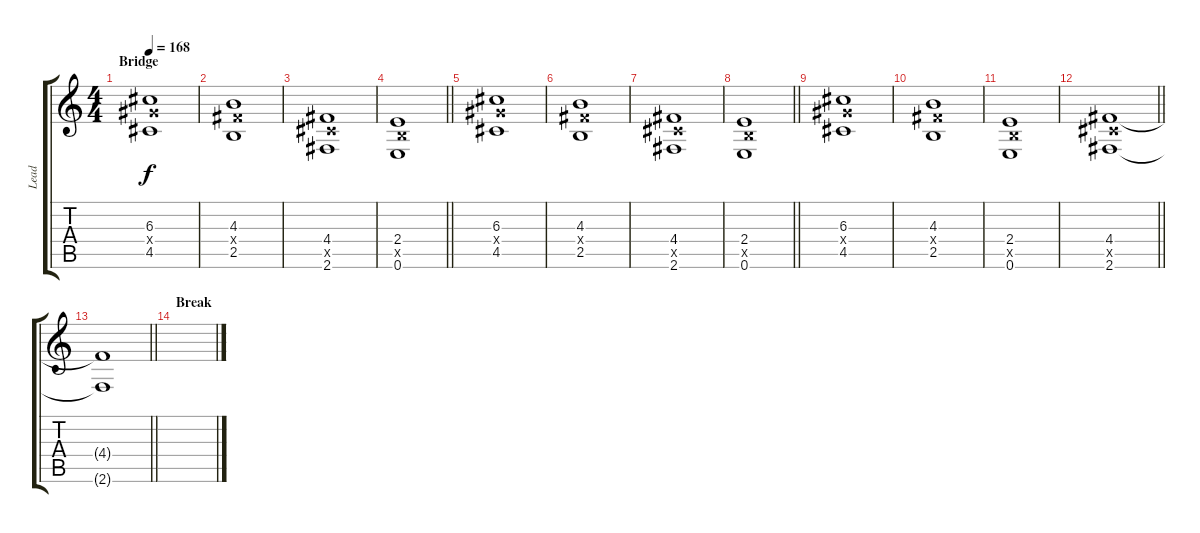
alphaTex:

\track ("Lead" "Lead") {instrument overdrivenguitar}
\staff {score tabs}
\tuning (E4 B3 G3 D3 A2 E2) {hide}
\ts (4 4)
\section ("" "Bridge")
\tempo 168
\clef g2
\ks c
(6.3 6.4{x} 4.5).1{dy f} |
(4.3 4.4{x} 2.5).1 |
(4.4 4.5{x} 2.6).1 |
\barLineRight lightlight
(2.4 2.5{x} 0.6).1 |
(6.3 6.4{x} 4.5).1 |
(4.3 4.4{x} 2.5).1 |
(4.4 4.5{x} 2.6).1 |
\barLineRight lightlight
(2.4 2.5{x} 0.6).1 |
(6.3 6.4{x} 4.5).1 |
(4.3 4.4{x} 2.5).1 |
(2.4 2.5{x} 0.6).1 |
\barLineRight lightlight
(4.4 4.5{x} 2.6).1 |
\barLineRight lightlight
(4.4{t} 2.6{t}).1 |
\section ("" "Break")
